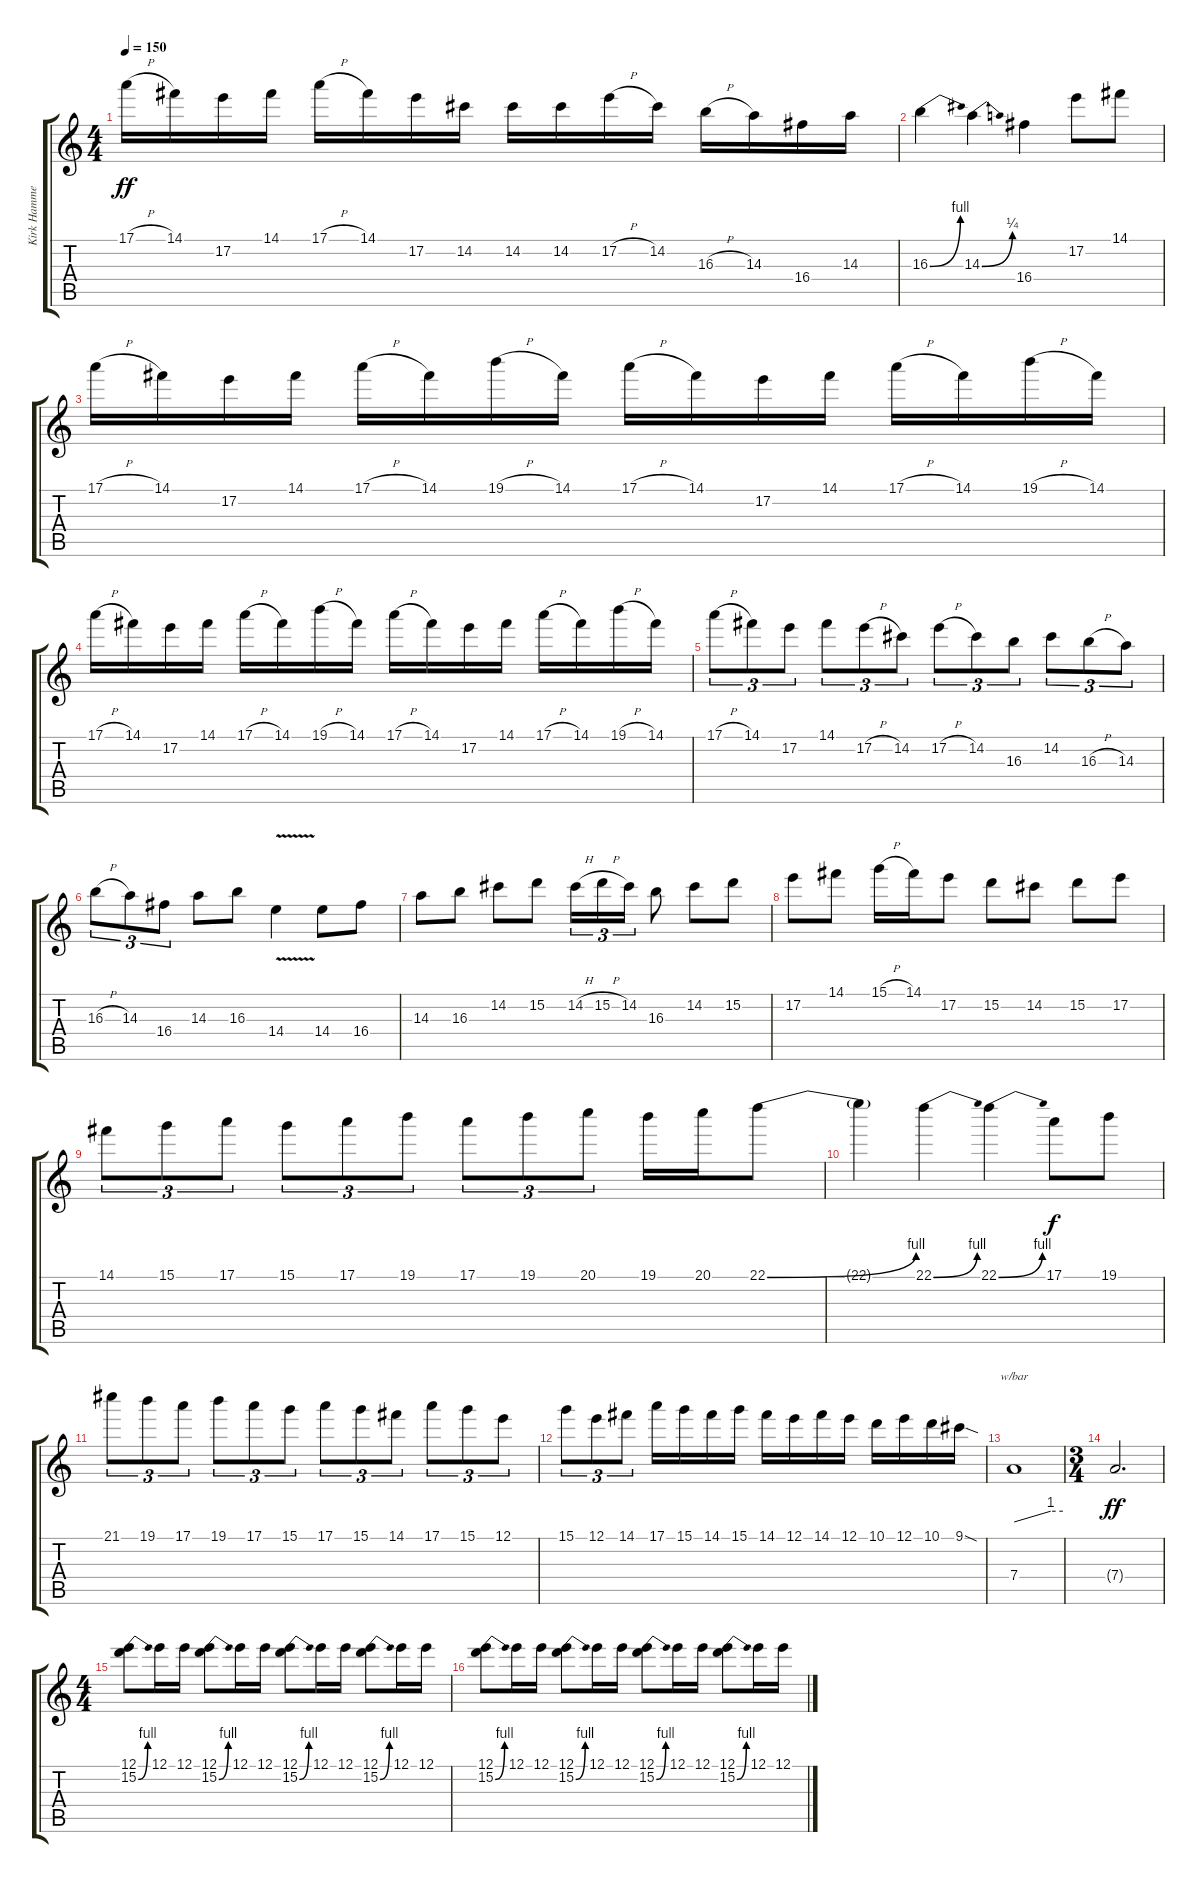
\track ("Kirk Hammet" "Kirk Hamme") {instrument distortionguitar}
\staff {score tabs}
\tuning (E4 B3 G3 D3 A2 E2) {hide}
\ts (4 4)
\tempo 150
\clef g2
\ks c
17.1{h}.16{dy ff} 14.1.16 17.2.16 14.1.16 17.1{h}.16 14.1.16 17.2.16 14.2.16 14.2.16 14.2.16 17.2{h}.16 14.2.16 16.3{h}.16 14.3.16 16.4.16 14.3.16 |
16.3{be (bend 0 0 60 4)}.4 14.3{be (bend 0 0 60 1)}.4 16.4.4 17.2.8 14.1.8 |
17.1{h}.16 14.1.16 17.2.16 14.1.16 17.1{h}.16 14.1.16 19.1{h}.16 14.1.16 17.1{h}.16 14.1.16 17.2.16 14.1.16 17.1{h}.16 14.1.16 19.1{h}.16 14.1.16 |
17.1{h}.16 14.1.16 17.2.16 14.1.16 17.1{h}.16 14.1.16 19.1{h}.16 14.1.16 17.1{h}.16 14.1.16 17.2.16 14.1.16 17.1{h}.16 14.1.16 19.1{h}.16 14.1.16 |
17.1{h}.8{tu (3 2)} 14.1.8{tu (3 2)} 17.2.8{tu (3 2)} 14.1.8{tu (3 2)} 17.2{h}.8{tu (3 2)} 14.2.8{tu (3 2)} 17.2{h}.8{tu (3 2)} 14.2.8{tu (3 2)} 16.3.8{tu (3 2)} 14.2.8{tu (3 2)} 16.3{h}.8{tu (3 2)} 14.3.8{tu (3 2)} |
16.3{h}.8{tu (3 2)} 14.3.8{tu (3 2)} 16.4.8{tu (3 2)} 14.3.8 16.3.8 14.4{v}.4 14.4.8 16.4.8 |
14.3.8 16.3.8 14.2.8 15.2.8 14.2{h}.16{tu (3 2)} 15.2{h}.16{tu (3 2)} 14.2.16{tu (3 2)} 16.3.8 14.2.8 15.2.8 |
17.2.8 14.1.8 15.1{h}.16 14.1.16 17.2.8 15.2.8 14.2.8 15.2.8 17.2.8 |
14.1.8{tu (3 2)} 15.1.8{tu (3 2)} 17.1.8{tu (3 2)} 15.1.8{tu (3 2)} 17.1.8{tu (3 2)} 19.1.8{tu (3 2)} 17.1.8{tu (3 2)} 19.1.8{tu (3 2)} 20.1.8{tu (3 2)} 19.1.16 20.1.16 22.1{be (bend 0 0 60 4)}.8 |
22.1{t}.4 22.1{be (bend 0 0 60 4)}.4 22.1{be (bend 0 0 60 4)}.4 17.1.8{dy f volume 15 balance 8} 19.1.8 |
21.1.8{tu (3 2)} 19.1.8{tu (3 2)} 17.1.8{tu (3 2)} 19.1.8{tu (3 2)} 17.1.8{tu (3 2)} 15.1.8{tu (3 2)} 17.1.8{tu (3 2)} 15.1.8{tu (3 2)} 14.1.8{tu (3 2)} 17.1.8{tu (3 2)} 15.1.8{tu (3 2)} 12.1.8{tu (3 2)} |
15.1.8{tu (3 2)} 12.1.8{tu (3 2)} 14.1.8{tu (3 2)} 17.1.16 15.1.16 14.1.16 15.1.16 14.1.16 12.1.16 14.1.16 12.1.16 10.1.16 12.1.16 10.1.16 9.1{sod}.16 |
7.4.1{tbe (custom default 0 0 45 4 60 4) volume 14 balance 1} |
\ts (3 4)
7.4{t}.2{d dy ff} |
\ts (4 4)
(12.1 15.2{be (bend 0 0 60 4)}).8{volume 16 balance 8} 12.1.16 12.1.16 (12.1 15.2{be (bend 0 0 60 4)}).8 12.1.16 12.1.16 (12.1 15.2{be (bend 0 0 60 4)}).8 12.1.16 12.1.16 (12.1 15.2{be (bend 0 0 60 4)}).8 12.1.16 12.1.16 |
(12.1 15.2{be (bend 0 0 60 4)}).8 12.1.16 12.1.16 (12.1 15.2{be (bend 0 0 60 4)}).8 12.1.16 12.1.16 (12.1 15.2{be (bend 0 0 60 4)}).8 12.1.16 12.1.16 (12.1 15.2{be (bend 0 0 60 4)}).8 12.1.16 12.1.16
